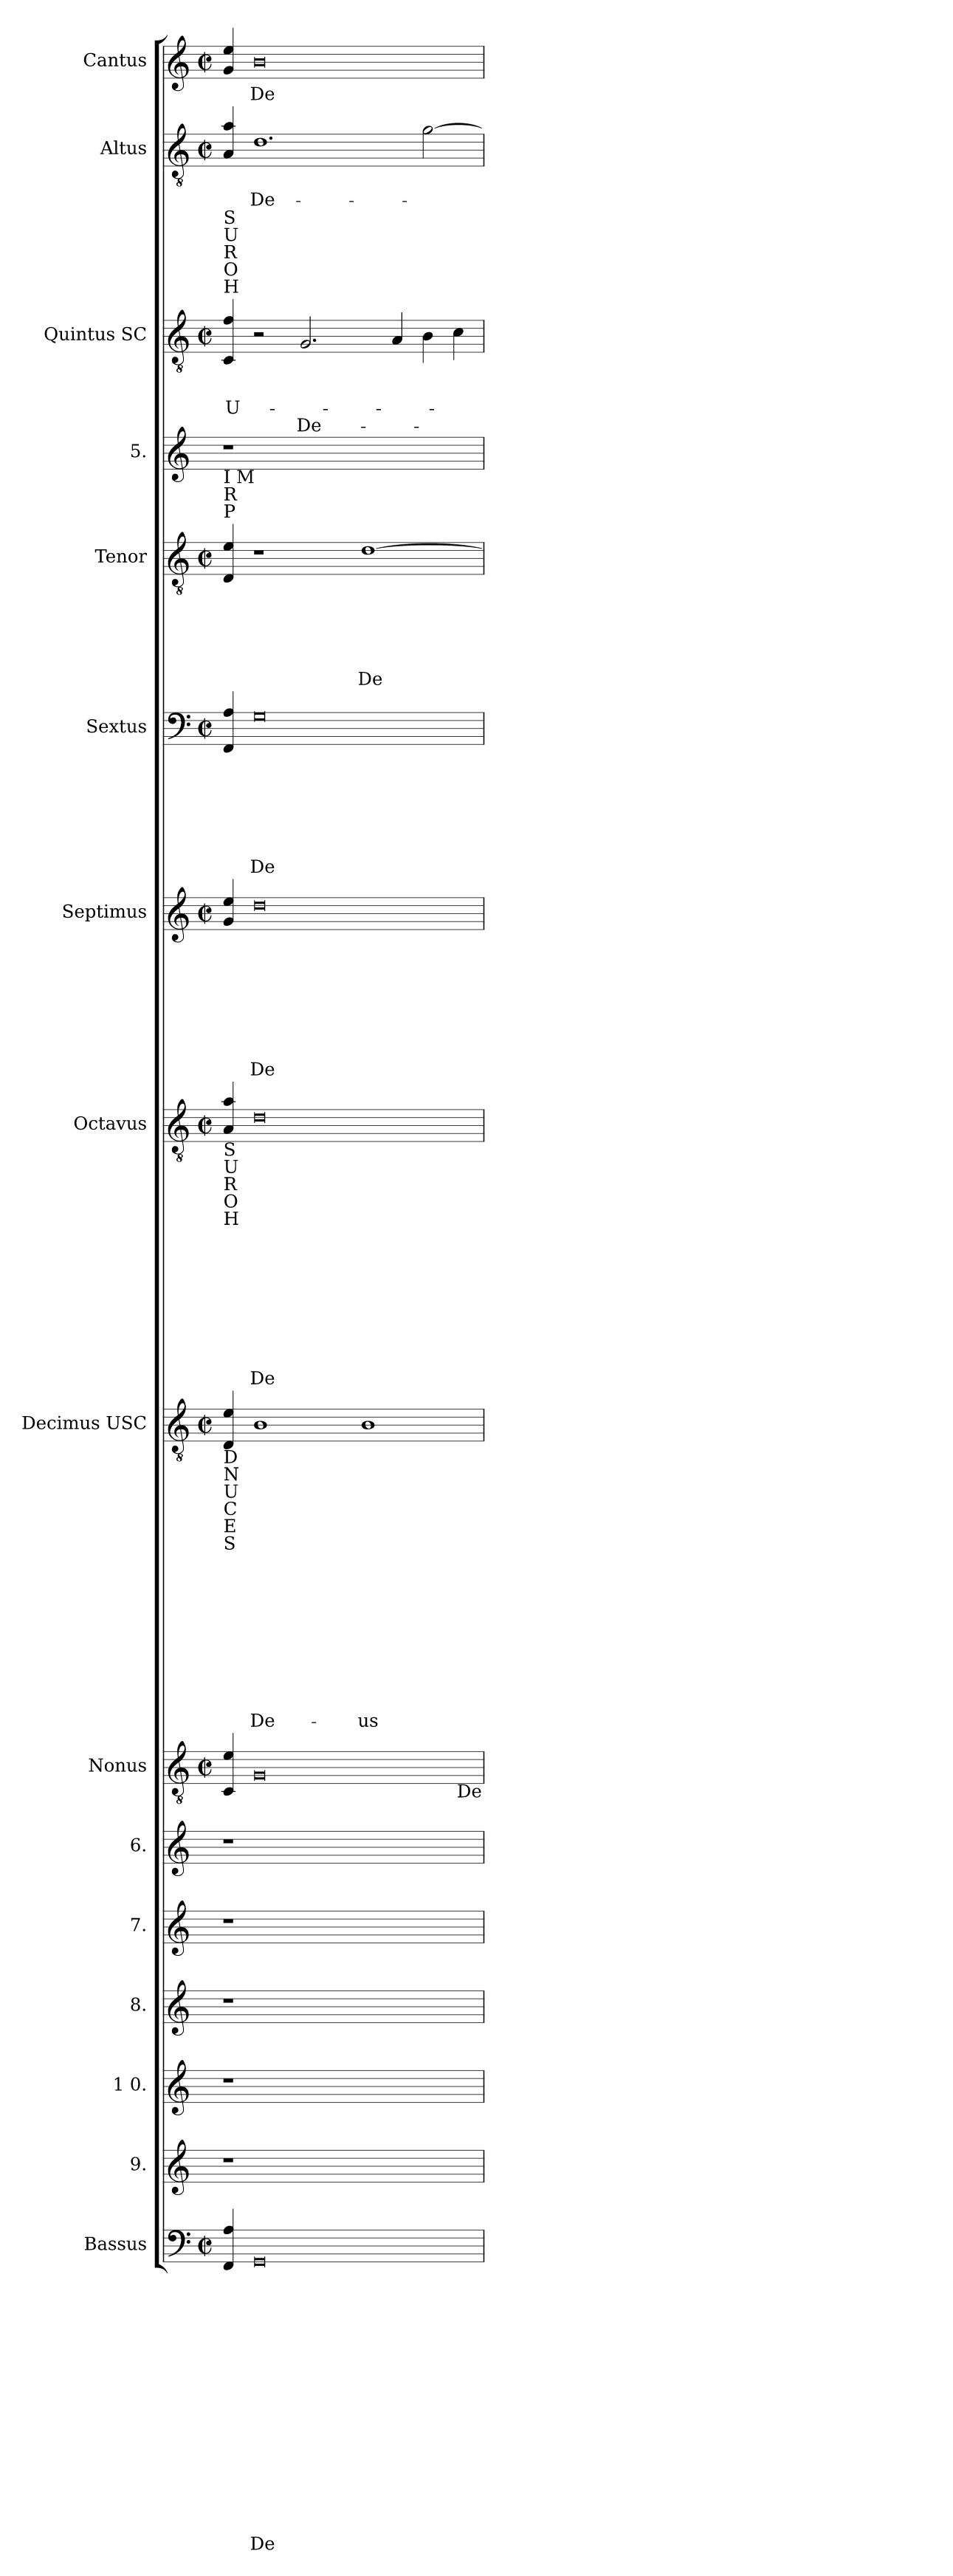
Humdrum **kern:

**kern	**text	**text	**text	**text	**text	**text	**text	**text	**text	**text	**text	**text	**text	**text	**text	**text	**kern	**kern	**kern	**kern	**kern	**kern	**kern	**text	**text	**text	**text	**text	**text	**text	**text	**text	**text	**kern	**text	**text	**text	**text	**text	**text	**text	**text	**text	**kern	**text	**text	**text	**text	**text	**text	**text	**text	**kern	**text	**text	**text	**text	**text	**text	**text	**kern	**text	**text	**text	**text	**text	**text	**kern	**kern	**text	**text	**text	**text	**kern	**text	**text	**kern	**text
*part16	*part16	*part16	*part16	*part16	*part16	*part16	*part16	*part16	*part16	*part16	*part16	*part16	*part16	*part16	*part16	*part16	*part15	*part14	*part13	*part12	*part11	*part10	*part9	*part9	*part9	*part9	*part9	*part9	*part9	*part9	*part9	*part9	*part9	*part8	*part8	*part8	*part8	*part8	*part8	*part8	*part8	*part8	*part8	*part7	*part7	*part7	*part7	*part7	*part7	*part7	*part7	*part7	*part6	*part6	*part6	*part6	*part6	*part6	*part6	*part6	*part5	*part5	*part5	*part5	*part5	*part5	*part5	*part4	*part3	*part3	*part3	*part3	*part3	*part2	*part2	*part2	*part1	*part1
*staff16	*staff16	*staff16	*staff16	*staff16	*staff16	*staff16	*staff16	*staff16	*staff16	*staff16	*staff16	*staff16	*staff16	*staff16	*staff16	*staff16	*staff15	*staff14	*staff13	*staff12	*staff11	*staff10	*staff9	*staff9	*staff9	*staff9	*staff9	*staff9	*staff9	*staff9	*staff9	*staff9	*staff9	*staff8	*staff8	*staff8	*staff8	*staff8	*staff8	*staff8	*staff8	*staff8	*staff8	*staff7	*staff7	*staff7	*staff7	*staff7	*staff7	*staff7	*staff7	*staff7	*staff6	*staff6	*staff6	*staff6	*staff6	*staff6	*staff6	*staff6	*staff5	*staff5	*staff5	*staff5	*staff5	*staff5	*staff5	*staff4	*staff3	*staff3	*staff3	*staff3	*staff3	*staff2	*staff2	*staff2	*staff1	*staff1
*I"Bassus	*	*	*	*	*	*	*	*	*	*	*	*	*	*	*	*	*I"9.	*I"1 0.	*I"8.	*I"7.	*I"6.	*I"Nonus	*I"Decimus USC	*	*	*	*	*	*	*	*	*	*	*I"Octavus	*	*	*	*	*	*	*	*	*	*I"Septimus	*	*	*	*	*	*	*	*	*I"Sextus	*	*	*	*	*	*	*	*I"Tenor	*	*	*	*	*	*	*I"5.	*I"Quintus SC	*	*	*	*	*I"Altus	*	*	*I"Cantus	*
*I'B.	*	*	*	*	*	*	*	*	*	*	*	*	*	*	*	*	*	*	*	*	*	*	*	*	*	*	*	*	*	*	*	*	*	*	*	*	*	*	*	*	*	*	*	*	*	*	*	*	*	*	*	*	*	*	*	*	*	*	*	*	*I'T.	*	*	*	*	*	*	*	*	*	*	*	*	*I'A.	*	*	*I'C.	*
!!LO:PB:g=z
*clefF4	*	*	*	*	*	*	*	*	*	*	*	*	*	*	*	*	*clefG2	*clefG2	*clefG2	*clefG2	*clefG2	*clefGv2	*clefGv2	*	*	*	*	*	*	*	*	*	*	*clefGv2	*	*	*	*	*	*	*	*	*	*clefG2	*	*	*	*	*	*	*	*	*clefF4	*	*	*	*	*	*	*	*clefGv2	*	*	*	*	*	*	*clefG2	*clefGv2	*	*	*	*	*clefGv2	*	*	*clefG2	*
*k[]	*	*	*	*	*	*	*	*	*	*	*	*	*	*	*	*	*k[]	*k[]	*k[]	*k[]	*k[]	*k[]	*k[]	*	*	*	*	*	*	*	*	*	*	*k[]	*	*	*	*	*	*	*	*	*	*k[]	*	*	*	*	*	*	*	*	*k[]	*	*	*	*	*	*	*	*k[]	*	*	*	*	*	*	*k[]	*k[]	*	*	*	*	*k[]	*	*	*k[]	*
*C:	*	*	*	*	*	*	*	*	*	*	*	*	*	*	*	*	*C:	*C:	*C:	*C:	*C:	*C:	*C:	*	*	*	*	*	*	*	*	*	*	*C:	*	*	*	*	*	*	*	*	*	*C:	*	*	*	*	*	*	*	*	*C:	*	*	*	*	*	*	*	*C:	*	*	*	*	*	*	*C:	*C:	*	*	*	*	*C:	*	*	*C:	*
*M2/2	*	*	*	*	*	*	*	*	*	*	*	*	*	*	*	*	*	*	*	*	*	*M2/2	*M2/2	*	*	*	*	*	*	*	*	*	*	*M2/2	*	*	*	*	*	*	*	*	*	*M2/2	*	*	*	*	*	*	*	*	*M2/2	*	*	*	*	*	*	*	*M2/2	*	*	*	*	*	*	*	*M2/2	*	*	*	*	*M2/2	*	*	*M2/2	*
*met(c|)	*	*	*	*	*	*	*	*	*	*	*	*	*	*	*	*	*	*	*	*	*	*met(c|)	*met(c|)	*	*	*	*	*	*	*	*	*	*	*met(c|)	*	*	*	*	*	*	*	*	*	*met(c|)	*	*	*	*	*	*	*	*	*met(c|)	*	*	*	*	*	*	*	*met(c|)	*	*	*	*	*	*	*	*met(c|)	*	*	*	*	*met(c|)	*	*	*met(c|)	*
=1	=1	=1	=1	=1	=1	=1	=1	=1	=1	=1	=1	=1	=1	=1	=1	=1	=1	=1	=1	=1	=1	=1	=1	=1	=1	=1	=1	=1	=1	=1	=1	=1	=1	=1	=1	=1	=1	=1	=1	=1	=1	=1	=1	=1	=1	=1	=1	=1	=1	=1	=1	=1	=1	=1	=1	=1	=1	=1	=1	=1	=1	=1	=1	=1	=1	=1	=1	=1	=1	=1	=1	=1	=1	=1	=1	=1	=1	=1
!	!	!	!	!	!	!	!	!	!	!	!	!	!	!	!	!	!	!	!	!	!	!	!	!	!	!	!	!	!	!	!	!	!	!	!	!	!	!	!	!	!	!	!	!	!	!	!	!	!	!	!	!	!	!	!	!	!	!	!	!	!	!	!	!	!	!	!	!	!LO:TX:a:t=S\nU\nR\nO\nH	!	!	!	!	!	!	!	!	!
!	!	!	!	!	!	!	!	!	!	!	!	!	!	!	!	!	!	!	!	!	!	!	!	!	!	!	!	!	!	!	!	!	!	!	!	!	!	!	!	!	!	!	!	!	!	!	!	!	!	!	!	!	!	!	!	!	!	!	!	!	!LO:TX:a:t=I M\nR\nP	!	!	!	!	!	!	!	!	!	!	!	!	!	!	!	!	!
!	!	!	!	!	!	!	!	!	!	!	!	!	!	!	!	!	!	!	!	!	!	!	!	!	!	!	!	!	!	!	!	!	!	!LO:TX:b:t=S\nU\nR\nO\nH	!	!	!	!	!	!	!	!	!	!	!	!	!	!	!	!	!	!	!	!	!	!	!	!	!	!	!	!	!	!	!	!	!	!	!	!	!	!	!	!	!	!	!	!
!	!	!	!	!	!	!	!	!	!	!	!	!	!	!	!	!	!	!	!	!	!	!	!LO:TX:b:t=D\nN\nU\nC\nE\nS	!	!	!	!	!	!	!	!	!	!	!	!	!	!	!	!	!	!	!	!	!	!	!	!	!	!	!	!	!	!	!	!	!	!	!	!	!	!	!	!	!	!	!	!	!	!	!	!	!	!	!	!	!	!	!
!	!	!	!	!	!	!	!	!	!	!	!	!	!	!	!	!	!	!	!	!	!	!	!	!	!	!	!	!	!	!	!	!	!	!	!	!	!	!	!	!	!	!	!	!	!	!	!	!	!	!	!	!	!	!	!	!	!	!	!	!	!	!	!	!	!	!	!	!	!	!	!	!LO:LY:b:rj	!	!	!	!	!	!
4FF/ 4A/	.	.	.	.	.	.	.	.	.	.	.	.	.	.	.	.	1r	1r	1r	1r	1r	4C/ 4e/	4D/ 4e/	.	.	.	.	.	.	.	.	.	.	4A/ 4a/	.	.	.	.	.	.	.	.	.	4g/ 4ee/	.	.	.	.	.	.	.	.	4FF/ 4A/	.	.	.	.	.	.	.	4D/ 4e/	.	.	.	.	.	.	1r	4C/ 4f/	.	.	U-	.	4A/ 4a/	.	.	4g/ 4ee/	.
!	!	!	!	!	!	!	!	!	!	!	!	!	!	!	!	!LO:LY:b	!	!	!	!	!	!	!	!	!	!	!	!	!	!	!	!	!LO:LY:b	!	!	!	!	!	!	!	!	!	!LO:LY:b	!	!	!	!	!	!	!	!	!LO:LY:b	!	!	!	!	!	!	!	!LO:LY:b	!	!	!	!	!	!	!	!	!	!	!	!	!	!	!	!LO:LY:b	!	!LO:LY:b
0GG	.	.	.	.	.	.	.	.	.	.	.	.	.	.	.	De-	.	.	.	.	.	0G	1B	.	.	.	.	.	.	.	.	.	De-	0d	.	.	.	.	.	.	.	.	De-	0dd	.	.	.	.	.	.	.	De-	0G	.	.	.	.	.	.	De-	1r	.	.	.	.	.	.	.	2r	.	.	.	.	1.d	.	De-	0b	De-
!	!	!	!	!	!	!	!	!	!	!	!	!	!	!	!	!	!	!	!	!	!	!	!	!	!	!	!	!	!	!	!	!	!	!	!	!	!	!	!	!	!	!	!	!	!	!	!	!	!	!	!	!	!	!	!	!	!	!	!	!	!	!	!	!	!	!	!	!	!	!	!	!	!LO:LY:b	!	!	!	!	!
.	.	.	.	.	.	.	.	.	.	.	.	.	.	.	.	.	.	.	.	.	.	.	.	.	.	.	.	.	.	.	.	.	.	.	.	.	.	.	.	.	.	.	.	.	.	.	.	.	.	.	.	.	.	.	.	.	.	.	.	.	.	.	.	.	.	.	.	.	2.G/	.	.	.	De-	.	.	.	.	.
.	.	.	.	.	.	.	.	.	.	.	.	.	.	.	.	.	1ryy	1ryy	1ryy	1ryy	1ryy	.	.	.	.	.	.	.	.	.	.	.	.	.	.	.	.	.	.	.	.	.	.	.	.	.	.	.	.	.	.	.	.	.	.	.	.	.	.	.	.	.	.	.	.	.	.	1ryy	.	.	.	.	.	.	.	.	.	.
!	!	!	!	!	!	!	!	!	!	!	!	!	!	!	!	!	!	!	!	!	!	!	!	!	!	!	!	!	!	!	!	!	!LO:LY:b	!	!	!	!	!	!	!	!	!	!	!	!	!	!	!	!	!	!	!	!	!	!	!	!	!	!	!	!	!	!	!	!	!	!LO:LY:b	!	!	!	!	!	!	!	!	!	!	!
.	.	.	.	.	.	.	.	.	.	.	.	.	.	.	.	.	.	.	.	.	.	.	1B	.	.	.	.	.	.	.	.	.	-us	.	.	.	.	.	.	.	.	.	.	.	.	.	.	.	.	.	.	.	.	.	.	.	.	.	.	.	[>1d	.	.	.	.	.	De-	.	.	.	.	.	.	.	.	.	.	.
.	.	.	.	.	.	.	.	.	.	.	.	.	.	.	.	.	.	.	.	.	.	.	.	.	.	.	.	.	.	.	.	.	.	.	.	.	.	.	.	.	.	.	.	.	.	.	.	.	.	.	.	.	.	.	.	.	.	.	.	.	.	.	.	.	.	.	.	.	4A/	.	.	.	.	.	.	.	.	.
.	.	.	.	.	.	.	.	.	.	.	.	.	.	.	.	.	.	.	.	.	.	.	.	.	.	.	.	.	.	.	.	.	.	.	.	.	.	.	.	.	.	.	.	.	.	.	.	.	.	.	.	.	.	.	.	.	.	.	.	.	.	.	.	.	.	.	.	.	4B\	.	.	.	.	[>2g\	.	.	.	.
.	.	.	.	.	.	.	.	.	.	.	.	.	.	.	.	.	4ryy	4ryy	4ryy	4ryy	4ryy	.	.	.	.	.	.	.	.	.	.	.	.	.	.	.	.	.	.	.	.	.	.	.	.	.	.	.	.	.	.	.	.	.	.	.	.	.	.	.	.	.	.	.	.	.	.	4ryy	4c\	.	.	.	.	.	.	.	.	.
!	!	!	!	!	!	!	!	!	!	!	!	!	!	!	!	!	!	!	!	!	!	!LO:TX:b:t=De	!	!	!	!	!	!	!	!	!	!	!	!	!	!	!	!	!	!	!	!	!	!	!	!	!	!	!	!	!	!	!	!	!	!	!	!	!	!	!	!	!	!	!	!	!	!	!	!	!	!	!	!	!	!	!	!
=	=	=	=	=	=	=	=	=	=	=	=	=	=	=	=	=	=	=	=	=	=	=	=	=	=	=	=	=	=	=	=	=	=	=	=	=	=	=	=	=	=	=	=	=	=	=	=	=	=	=	=	=	=	=	=	=	=	=	=	=	=	=	=	=	=	=	=	=	=	=	=	=	=	=	=	=	=	=
*-	*-	*-	*-	*-	*-	*-	*-	*-	*-	*-	*-	*-	*-	*-	*-	*-	*-	*-	*-	*-	*-	*-	*-	*-	*-	*-	*-	*-	*-	*-	*-	*-	*-	*-	*-	*-	*-	*-	*-	*-	*-	*-	*-	*-	*-	*-	*-	*-	*-	*-	*-	*-	*-	*-	*-	*-	*-	*-	*-	*-	*-	*-	*-	*-	*-	*-	*-	*-	*-	*-	*-	*-	*-	*-	*-	*-	*-	*-
